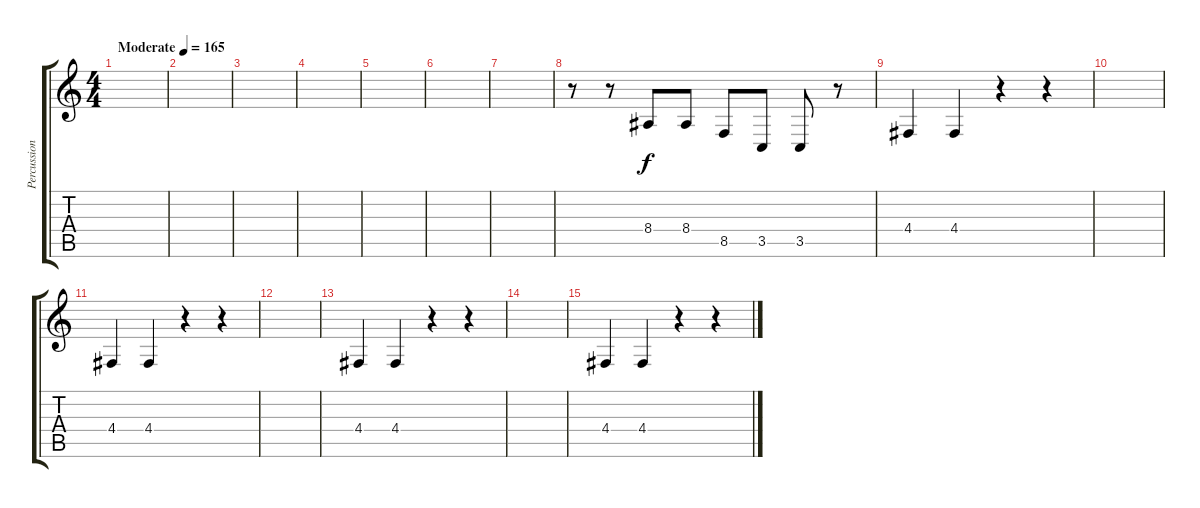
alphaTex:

\track ("Percussion" "Percussion") {instrument melodictom}
\staff {score tabs}
\tuning (E4 B3 G3 D3 A2 E2) {hide}
\ts (4 4)
\tempo (165 "Moderate")
\clef g2
\ks c
|
|
|
|
|
|
|
r.8 r.8 8.4.8 8.4.8 8.5.8 3.5.8 3.5.8 r.8 |
4.4.4 4.4.4 r.4 r.4 |
|
4.4.4 4.4.4 r.4 r.4 |
|
4.4.4 4.4.4 r.4 r.4 |
|
4.4.4 4.4.4 r.4 r.4
